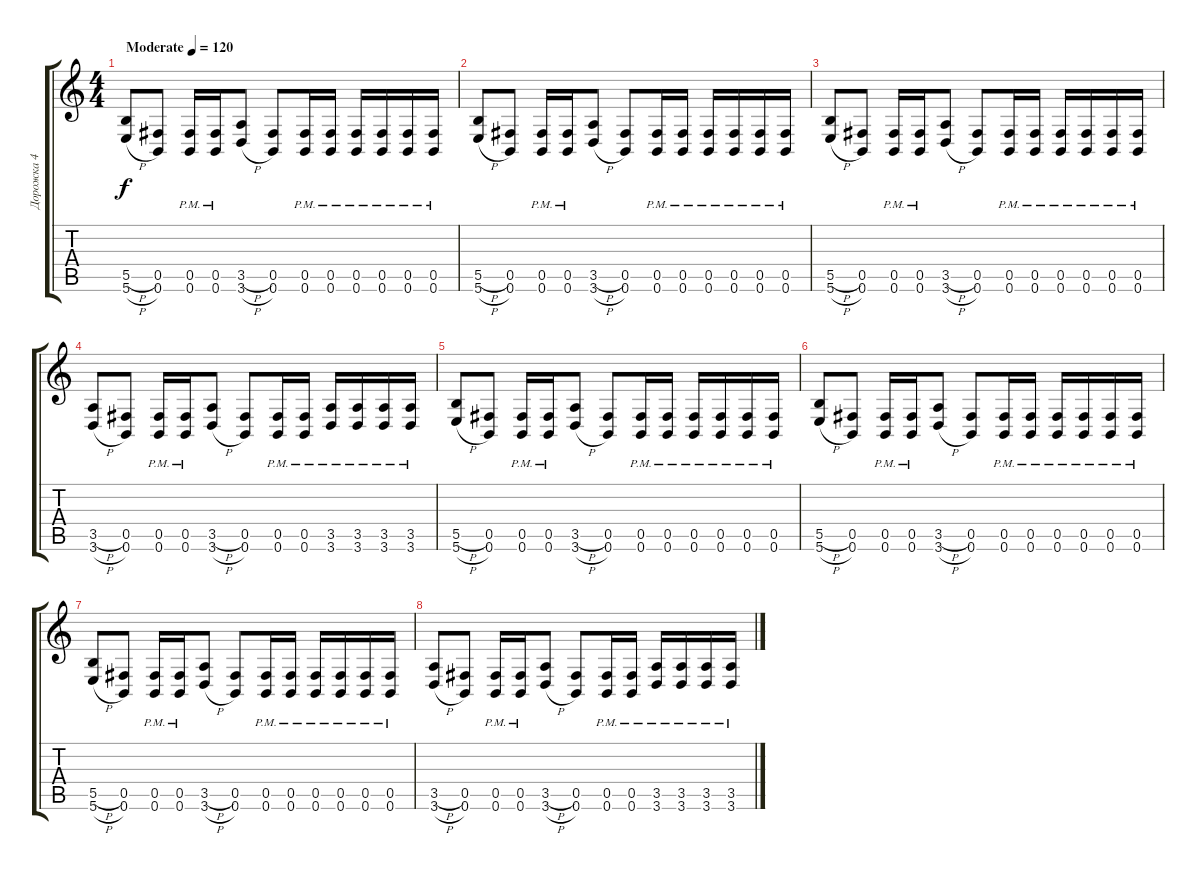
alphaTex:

\track ("Дорожка 4" "Дорожка 4") {instrument overdrivenguitar}
\staff {score tabs}
\tuning (Db4 Ab3 E3 B2 Gb2 B1) {hide}
\ts (4 4)
\tempo (120 "Moderate")
\clef g2
\ks c
(5.5{h} 5.6{h}).8{dy f instrument overdrivenguitar} (0.5 0.6).8 (0.5{pm} 0.6{pm}).16 (0.5{pm} 0.6{pm}).16 (3.5{h} 3.6{h}).8 (0.5 0.6).8 (0.5{pm} 0.6{pm}).16 (0.5{pm} 0.6{pm}).16 (0.5{pm} 0.6{pm}).16 (0.5{pm} 0.6{pm}).16 (0.5{pm} 0.6{pm}).16 (0.5{pm} 0.6{pm}).16 |
(5.5{h} 5.6{h}).8 (0.5 0.6).8 (0.5{pm} 0.6{pm}).16 (0.5{pm} 0.6{pm}).16 (3.5{h} 3.6{h}).8 (0.5 0.6).8 (0.5{pm} 0.6{pm}).16 (0.5{pm} 0.6{pm}).16 (0.5{pm} 0.6{pm}).16 (0.5{pm} 0.6{pm}).16 (0.5{pm} 0.6{pm}).16 (0.5{pm} 0.6{pm}).16 |
(5.5{h} 5.6{h}).8 (0.5 0.6).8 (0.5{pm} 0.6{pm}).16 (0.5{pm} 0.6{pm}).16 (3.5{h} 3.6{h}).8 (0.5 0.6).8 (0.5{pm} 0.6{pm}).16 (0.5{pm} 0.6{pm}).16 (0.5{pm} 0.6{pm}).16 (0.5{pm} 0.6{pm}).16 (0.5{pm} 0.6{pm}).16 (0.5{pm} 0.6{pm}).16 |
(3.5{h} 3.6{h}).8 (0.5 0.6).8 (0.5{pm} 0.6{pm}).16 (0.5{pm} 0.6{pm}).16 (3.5{h} 3.6{h}).8 (0.5 0.6).8 (0.5{pm} 0.6{pm}).16 (0.5{pm} 0.6{pm}).16 (3.5{pm} 3.6{pm}).16 (3.5{pm} 3.6{pm}).16 (3.5{pm} 3.6{pm}).16 (3.5{pm} 3.6{pm}).16 |
(5.5{h} 5.6{h}).8 (0.5 0.6).8 (0.5{pm} 0.6{pm}).16 (0.5{pm} 0.6{pm}).16 (3.5{h} 3.6{h}).8 (0.5 0.6).8 (0.5{pm} 0.6{pm}).16 (0.5{pm} 0.6{pm}).16 (0.5{pm} 0.6{pm}).16 (0.5{pm} 0.6{pm}).16 (0.5{pm} 0.6{pm}).16 (0.5{pm} 0.6{pm}).16 |
(5.5{h} 5.6{h}).8 (0.5 0.6).8 (0.5{pm} 0.6{pm}).16 (0.5{pm} 0.6{pm}).16 (3.5{h} 3.6{h}).8 (0.5 0.6).8 (0.5{pm} 0.6{pm}).16 (0.5{pm} 0.6{pm}).16 (0.5{pm} 0.6{pm}).16 (0.5{pm} 0.6{pm}).16 (0.5{pm} 0.6{pm}).16 (0.5{pm} 0.6{pm}).16 |
(5.5{h} 5.6{h}).8 (0.5 0.6).8 (0.5{pm} 0.6{pm}).16 (0.5{pm} 0.6{pm}).16 (3.5{h} 3.6{h}).8 (0.5 0.6).8 (0.5{pm} 0.6{pm}).16 (0.5{pm} 0.6{pm}).16 (0.5{pm} 0.6{pm}).16 (0.5{pm} 0.6{pm}).16 (0.5{pm} 0.6{pm}).16 (0.5{pm} 0.6{pm}).16 |
(3.5{h} 3.6{h}).8 (0.5 0.6).8 (0.5{pm} 0.6{pm}).16 (0.5{pm} 0.6{pm}).16 (3.5{h} 3.6{h}).8 (0.5 0.6).8 (0.5{pm} 0.6{pm}).16 (0.5{pm} 0.6{pm}).16 (3.5{pm} 3.6{pm}).16 (3.5{pm} 3.6{pm}).16 (3.5{pm} 3.6{pm}).16 (3.5{pm} 3.6{pm}).16
